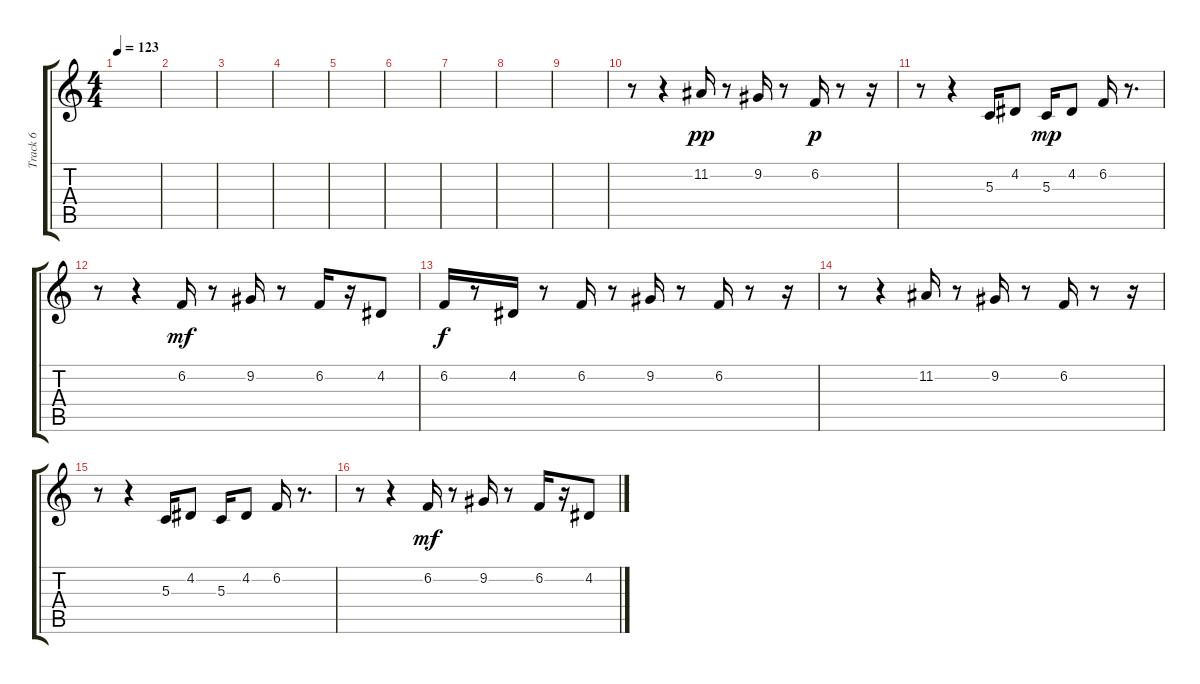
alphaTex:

\track ("Track 6" "Track 6") {instrument stringensemble1}
\staff {score tabs}
\tuning (E4 B3 G3 D3 A2 E2) {hide}
\ts (4 4)
\tempo 123
\clef g2
\ks c
|
|
|
|
|
|
|
|
|
r.8 r.4 11.2.16{dy pp} r.8 9.2.16 r.8 6.2.16{dy p} r.8 r.16 |
r.8 r.4 5.3.16 4.2.8 5.3.16{dy mp} 4.2.8 6.2.16 r.8{d} |
r.8 r.4 6.2.16{dy mf} r.8 9.2.16 r.8 6.2.16 r.16 4.2.8 |
6.2.16{dy f} r.8 4.2.16 r.8 6.2.16 r.8 9.2.16 r.8 6.2.16 r.8 r.16 |
r.8 r.4 11.2.16 r.8 9.2.16 r.8 6.2.16 r.8 r.16 |
r.8 r.4 5.3.16 4.2.8 5.3.16 4.2.8 6.2.16 r.8{d} |
r.8 r.4 6.2.16{dy mf} r.8 9.2.16 r.8 6.2.16 r.16 4.2.8
